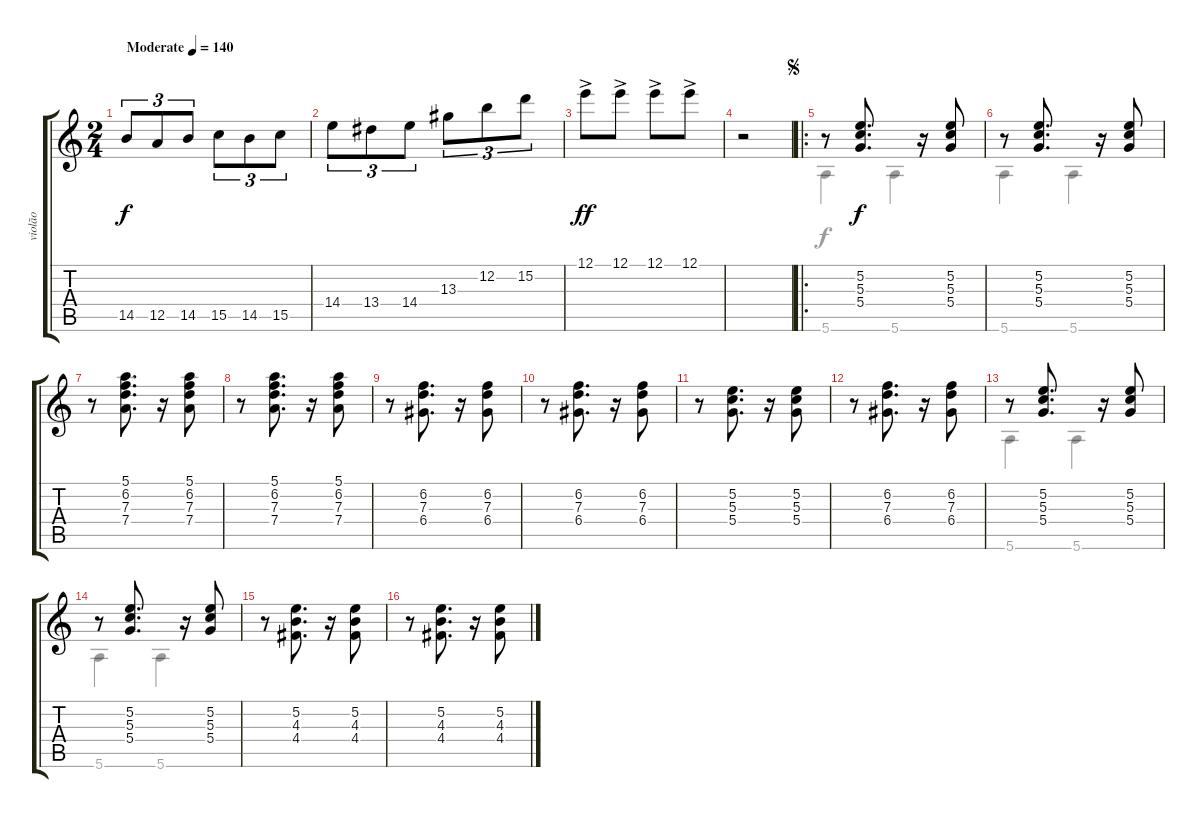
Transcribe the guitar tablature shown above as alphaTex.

\track ("violão" "violão") {instrument acousticguitarnylon}
\staff {score tabs}
\tuning (E4 B3 G3 D3 A2 E2) {hide}
\voice
\ts (2 4)
\tempo (140 "Moderate")
\clef g2
\ks c
14.5.8{tu (3 2) dy f volume 16 instrument acousticguitarnylon} 12.5.8{tu (3 2)} 14.5.8{tu (3 2)} 15.5.8{tu (3 2)} 14.5.8{tu (3 2)} 15.5.8{tu (3 2)} |
14.4.8{tu (3 2)} 13.4.8{tu (3 2)} 14.4.8{tu (3 2)} 13.3.8{tu (3 2)} 12.2.8{tu (3 2)} 15.2.8{tu (3 2)} |
12.1{ac}.8{dy ff} 12.1{ac}.8 12.1{ac}.8 12.1{ac}.8 |
r.2 |
\ro
\jump segno
r.8{volume 8} (5.2 5.3 5.4).8{d dy f} r.16 (5.2 5.3 5.4).8 |
r.8 (5.2 5.3 5.4).8{d} r.16 (5.2 5.3 5.4).8 |
r.8 (5.1 6.2 7.3 7.4).8{d} r.16 (5.1 6.2 7.3 7.4).8 |
r.8 (5.1 6.2 7.3 7.4).8{d} r.16 (5.1 6.2 7.3 7.4).8 |
r.8 (6.2 7.3 6.4).8{d} r.16 (6.2 7.3 6.4).8 |
r.8 (6.2 7.3 6.4).8{d} r.16 (6.2 7.3 6.4).8 |
r.8 (5.2 5.3 5.4).8{d} r.16 (5.2 5.3 5.4).8 |
r.8 (6.2 7.3 6.4).8{d} r.16 (6.2 7.3 6.4).8 |
r.8 (5.2 5.3 5.4).8{d} r.16 (5.2 5.3 5.4).8 |
r.8 (5.2 5.3 5.4).8{d} r.16 (5.2 5.3 5.4).8 |
r.8 (5.2 4.3 4.4).8{d} r.16 (5.2 4.3 4.4).8 |
r.8 (5.2 4.3 4.4).8{d} r.16 (5.2 4.3 4.4).8
\voice
\clef g2
\ottava regular
\simile none
\ks c
|
|
|
|
5.6.4 5.6.4 |
5.6.4 5.6.4 |
|
|
|
|
|
|
5.6.4 5.6.4 |
5.6.4 5.6.4 |
|
